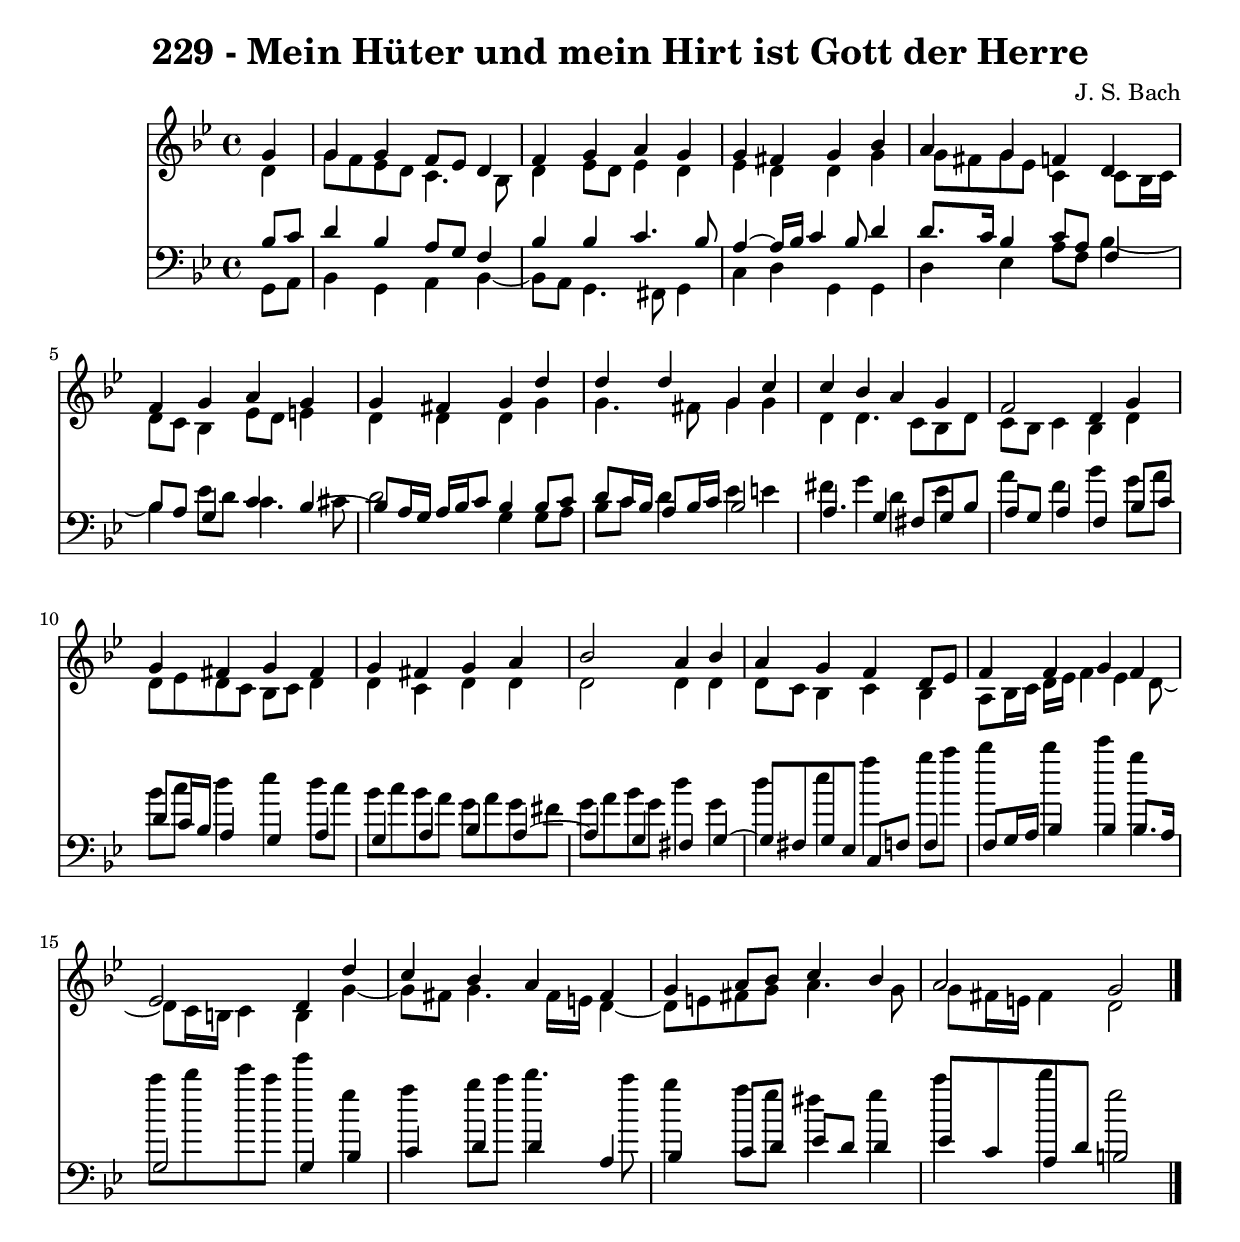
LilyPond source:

\version "2.10.33"

\header {
  title = "229 - Mein Hüter und mein Hirt ist Gott der Herre"
  composer = "J. S. Bach"
}


global = {
  \time 4/4
  \key g \minor
}


soprano = \relative c'' {
  \partial 4 g4 
    g4 g4 f8 ees8 d4 
  f4 g4 a4 g4 
  g4 fis4 g4 bes4 
  a4 g4 f4 d4 
  f4 g4 a4 g4   %5
  g4 fis4 g4 d'4 
  d4 d4 g,4 c4 
  c4 bes4 a4 g4 
  f2 d4 g4 
  g4 fis4 g4 fis4   %10
  g4 fis4 g4 a4 
  bes2 a4 bes4 
  a4 g4 f4 d8 ees8 
  f4 f4 g4 f4 
  ees2 d4 d'4   %15
  c4 bes4 a4 fis4 
  g4 a8 bes8 c4 bes4 
  a2 g2 
  
}

alto = \relative c' {
  \partial 4 d4 
    g8 f8 ees8 d8 c4. bes8 
  d4 ees8 d8 ees4 d4 
  ees4 d4 d4 g4 
  g8 fis8 g8 ees8 c4 c8 bes16 c16 
  d8 c8 bes4 ees8 d8 e4   %5
  d4 d4 d4 g4 
  g4. fis8 g4 g4 
  d4 d4. c8 bes8 d8 
  c8 bes8 c4 bes4 d4 
  d8 ees8 d8 c8 bes8 c8 d4   %10
  d4 c4 d4 d4 
  d2 d4 d4 
  d8 c8 bes4 c4 bes4 
  a8 bes16 c16 d16 ees16 f4 ees4 d8~ 
  d8 c16 b16 c4 b4 g'4~   %15
  g8 fis8 g4. fis16 e16 d4~ 
  d8 e8 fis8 g8 a4. g8 
  g8 fis16 e16 fis4 d2 
  
}

tenor = \relative c' {
  \partial 4 bes8  c8 
    d4 bes4 a8 g8 f4 
  bes4 bes4 c4. bes8 
  a4~ a16 bes16 c4 bes8 d4 
  d8. c16 bes4 c8 a8 f4 
  bes8 a8 g4 c4 bes4~   %5
  bes8 a16 g16 a16 bes16 c8 bes4 bes8 c8 
  d8 c16 bes16 a8 bes16 c16 bes2 
  a4. g4 fis8 g8 bes8 
  a8 g8 a4 f4 bes8 c8 
  d8 c16 bes16 a4 g4 a4   %10
  g4 a4 bes4 a4~ 
  a4 g4 fis4 g4~ 
  g8 fis8 g8 ees8 c8 f8 f4 
  f8 g16 a16 bes4 bes4 bes8. a16 
  g2 g4 bes4   %15
  c4 d4 d4 a4 
  bes4 c8 d8 ees8 d8 d4 
  ees8 c8 a8 d8 b2 
  
}

baixo = \relative c {
  \partial 4 g8  a8 
    bes4 g4 a4 bes4~ 
  bes8 a8 g4. fis8 g4 
  c4 d4 g,4 g4 
  d'4 ees4 a8 f8 bes4~ 
  bes4 ees8 d8 c4. cis8   %5
  d2 g,4 g8 a8 
  bes8 c8 d4 ees4 e4 
  fis4 g4 d4 ees4 
  a4 f4 bes4 g8 a8 
  bes8 c8 d4 ees4 d8 c8   %10
  bes8 c8 bes8 a8 g8 a8 g8 fis8 
  g8 a8 bes8 g8 d'4 g,4 
  d'4 ees4 a4 bes8 c8 
  d4 d4 ees4 bes4 
  c8 d8 ees8 c8 g'4 g,4   %15
  a4 bes8 c8 d4. c8 
  bes4 a8 g8 fis4 g4 
  c4 d4 g,2 
  
}

\score {
  <<
    \new Staff {
      <<
        \global
        \new Voice = "1" { \voiceOne \soprano }
        \new Voice = "2" { \voiceTwo \alto }
      >>
    }
    \new Staff {
      <<
        \global
        \clef "bass"
        \new Voice = "1" {\voiceOne \tenor }
        \new Voice = "2" { \voiceTwo \baixo \bar "|."}
      >>
    }
  >>
}